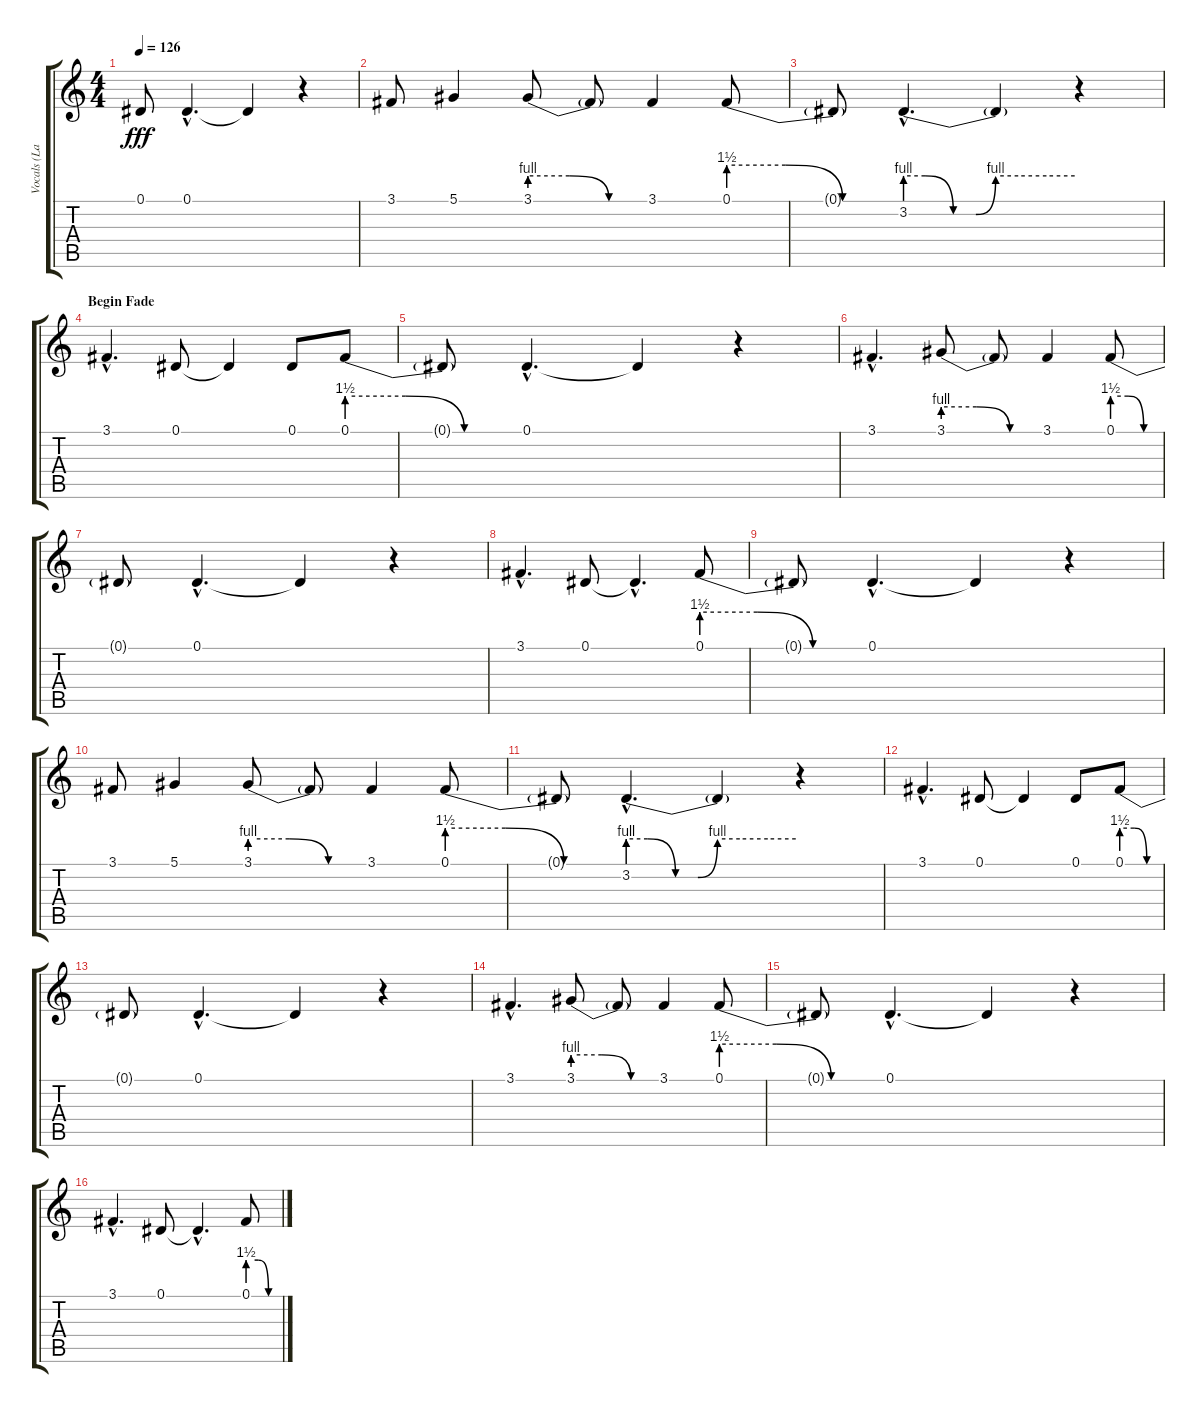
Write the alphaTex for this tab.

\track ("Vocals (Layne)" "Vocals (La") {instrument lead1square}
\staff {score tabs}
\tuning (Eb4 Bb3 Gb3 Db3 Ab2 Eb2) {hide}
\ts (4 4)
\tempo 126
\clef g2
\ks c
0.1{t}.8{dy fff} 0.1{hac}.4{d} 0.1{t}.4 r.4 |
3.1.8 5.1.4 3.1{be (custom 0 4 20 4 40 0 60 0)}.8 3.1{t}.8 3.1.4 0.1{be (custom 0 6 20 6 40 0 60 0)}.8 |
0.1{t}.8 3.2{be (custom 0 4 7 4 17 0 25 0 32 4 40 4 50 4 60 4) hac}.4{d} 3.2{t}.4 r.4 |
\section ("" "Begin Fade")
3.1{hac}.4{d} 0.1.8 0.1{t}.4 0.1.8 0.1{be (custom 0 6 20 6 40 0 60 0)}.8 |
0.1{t}.8 0.1{hac}.4{d} 0.1{t}.4 r.4 |
3.1{hac}.4{d} 3.1{be (custom 0 4 20 4 40 0 60 0)}.8 3.1{t}.8 3.1.4 0.1{be (custom 0 6 20 6 40 0 60 0)}.8 |
0.1{t}.8 0.1{hac}.4{d} 0.1{t}.4 r.4 |
3.1{hac}.4{d} 0.1.8 0.1{hac t}.4{d} 0.1{be (custom 0 6 20 6 40 0 60 0)}.8 |
0.1{t}.8 0.1{hac}.4{d} 0.1{t}.4 r.4 |
3.1.8 5.1.4 3.1{be (custom 0 4 20 4 40 0 60 0)}.8 3.1{t}.8 3.1.4 0.1{be (custom 0 6 20 6 40 0 60 0)}.8 |
0.1{t}.8 3.2{be (custom 0 4 7 4 17 0 25 0 32 4 40 4 50 4 60 4) hac}.4{d} 3.2{t}.4 r.4 |
3.1{hac}.4{d} 0.1.8 0.1{t}.4 0.1.8 0.1{be (custom 0 6 20 6 40 0 60 0)}.8 |
0.1{t}.8 0.1{hac}.4{d} 0.1{t}.4 r.4 |
3.1{hac}.4{d} 3.1{be (custom 0 4 20 4 40 0 60 0)}.8 3.1{t}.8 3.1.4 0.1{be (custom 0 6 20 6 40 0 60 0)}.8 |
0.1{t}.8 0.1{hac}.4{d} 0.1{t}.4 r.4 |
3.1{hac}.4{d} 0.1.8 0.1{hac t}.4{d} 0.1{be (custom 0 6 20 6 40 0 60 0)}.8
